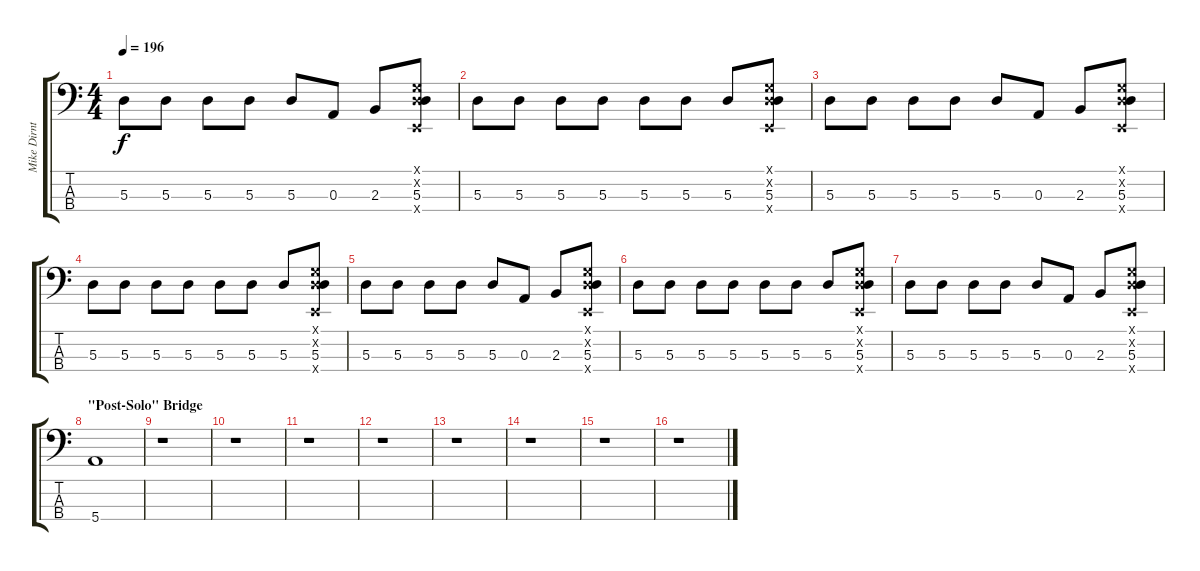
\track ("Mike Dirnt (Bass)" "Mike Dirnt") {instrument electricbassfinger}
\staff {score tabs}
\tuning (G2 D2 A1 E1) {hide}
\ts (4 4)
\tempo 196
\clef f4
\ks c
5.3.8{dy f} 5.3.8 5.3.8 5.3.8 5.3.8 0.3.8 2.3.8 (0.1{x} 0.2{x} 5.3 0.4{x}).8 |
5.3.8 5.3.8 5.3.8 5.3.8 5.3.8 5.3.8 5.3.8 (0.1{x} 0.2{x} 5.3 0.4{x}).8 |
5.3.8 5.3.8 5.3.8 5.3.8 5.3.8 0.3.8 2.3.8 (0.1{x} 0.2{x} 5.3 0.4{x}).8 |
5.3.8 5.3.8 5.3.8 5.3.8 5.3.8 5.3.8 5.3.8 (0.1{x} 0.2{x} 5.3 0.4{x}).8 |
5.3.8 5.3.8 5.3.8 5.3.8 5.3.8 0.3.8 2.3.8 (0.1{x} 0.2{x} 5.3 0.4{x}).8 |
5.3.8 5.3.8 5.3.8 5.3.8 5.3.8 5.3.8 5.3.8 (0.1{x} 0.2{x} 5.3 0.4{x}).8 |
5.3.8 5.3.8 5.3.8 5.3.8 5.3.8 0.3.8 2.3.8 (0.1{x} 0.2{x} 5.3 0.4{x}).8 |
\section ("" "\"Post-Solo\" Bridge")
5.4.1 |
r.1 |
r.1 |
r.1 |
r.1 |
r.1 |
r.1 |
r.1 |
r.1
